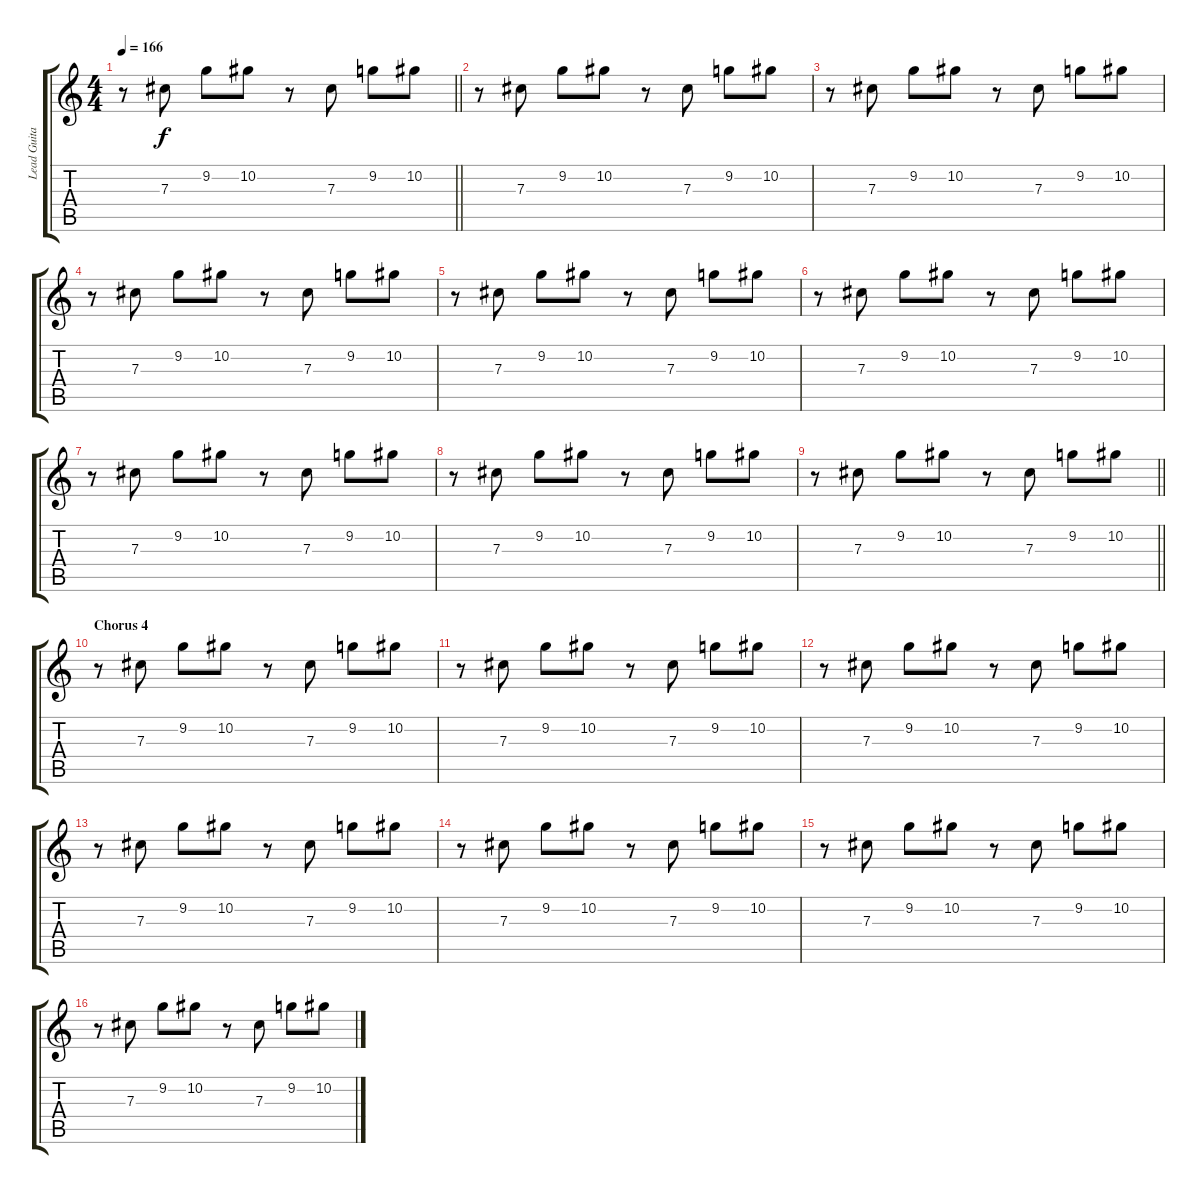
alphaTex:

\track ("Lead Guitar" "Lead Guita") {instrument distortionguitar}
\staff {score tabs}
\tuning (Eb4 Bb3 Gb3 Db3 Ab2 Eb2) {hide}
\ts (4 4)
\tempo 166
\clef g2
\barLineRight lightlight
\ks c
r.8{dy f} 7.3.8 9.2.8 10.2.8 r.8 7.3.8 9.2.8 10.2.8 |
r.8 7.3.8 9.2.8 10.2.8 r.8 7.3.8 9.2.8 10.2.8 |
r.8 7.3.8 9.2.8 10.2.8 r.8 7.3.8 9.2.8 10.2.8 |
r.8 7.3.8 9.2.8 10.2.8 r.8 7.3.8 9.2.8 10.2.8 |
r.8 7.3.8 9.2.8 10.2.8 r.8 7.3.8 9.2.8 10.2.8 |
r.8 7.3.8 9.2.8 10.2.8 r.8 7.3.8 9.2.8 10.2.8 |
r.8 7.3.8 9.2.8 10.2.8 r.8 7.3.8 9.2.8 10.2.8 |
r.8 7.3.8 9.2.8 10.2.8 r.8 7.3.8 9.2.8 10.2.8 |
\barLineRight lightlight
r.8 7.3.8 9.2.8 10.2.8 r.8 7.3.8 9.2.8 10.2.8 |
\section ("" "Chorus 4")
r.8 7.3.8 9.2.8 10.2.8 r.8 7.3.8 9.2.8 10.2.8 |
r.8 7.3.8 9.2.8 10.2.8 r.8 7.3.8 9.2.8 10.2.8 |
r.8 7.3.8 9.2.8 10.2.8 r.8 7.3.8 9.2.8 10.2.8 |
r.8 7.3.8 9.2.8 10.2.8 r.8 7.3.8 9.2.8 10.2.8 |
r.8 7.3.8 9.2.8 10.2.8 r.8 7.3.8 9.2.8 10.2.8 |
r.8 7.3.8 9.2.8 10.2.8 r.8 7.3.8 9.2.8 10.2.8 |
r.8 7.3.8 9.2.8 10.2.8 r.8 7.3.8 9.2.8 10.2.8
